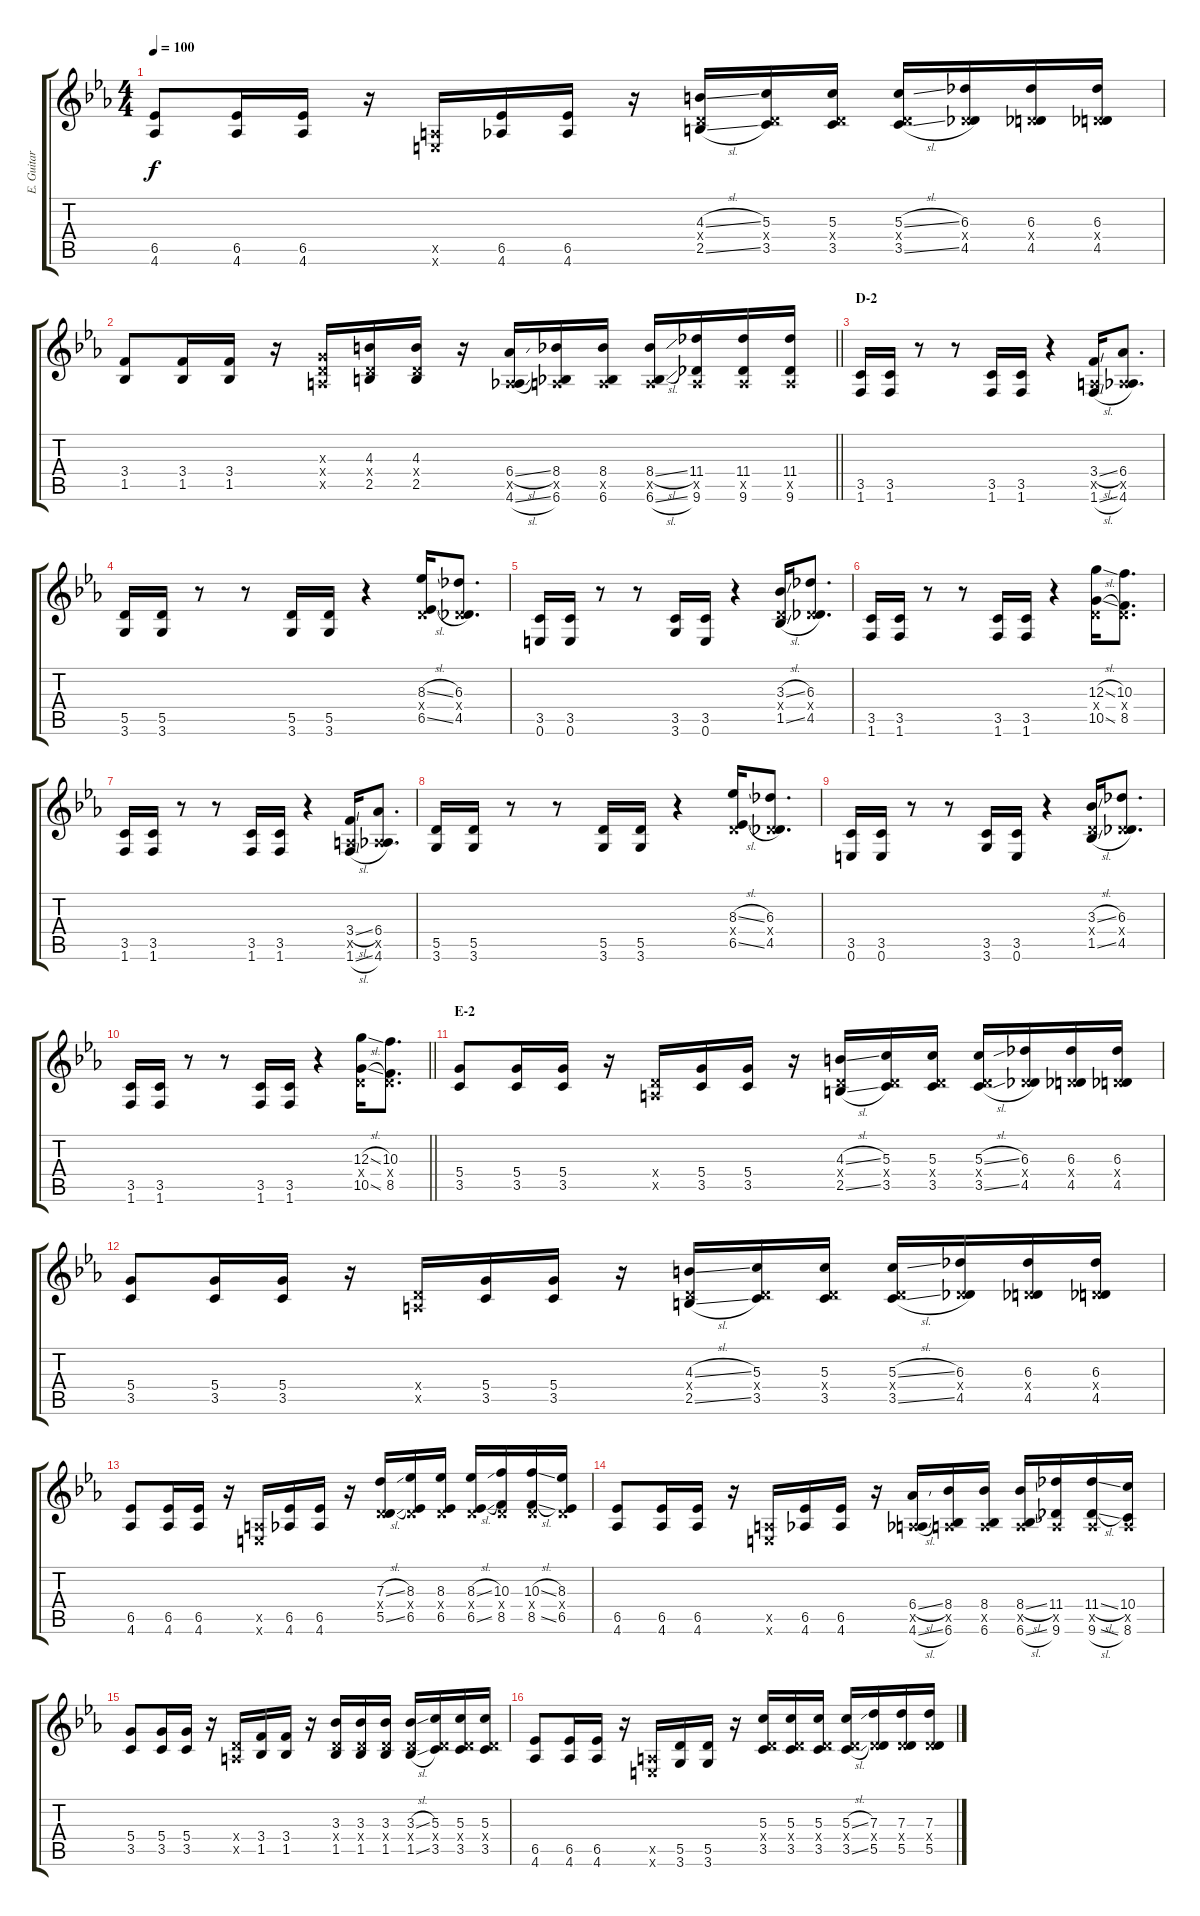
\track ("E. Guitar II" "E. Guitar ") {instrument overdrivenguitar}
\staff {score tabs}
\tuning (E4 B3 G3 D3 A2 E2) {hide}
\ts (4 4)
\tempo 100
\clef g2
\ks eb
(6.5 4.6).8{dy f} (6.5 4.6).16 (6.5 4.6).16 r.16 (0.5{x} 0.6{x}).16 (6.5 4.6).16 (6.5 4.6).16 r.16 (4.3{sl} 0.4{x} 2.5{sl}).16 (5.3 0.4{x} 3.5).16 (5.3 0.4{x} 3.5).16 (5.3{sl} 0.4{x} 3.5{sl}).16 (6.3 0.4{x} 4.5).16 (6.3 0.4{x} 4.5).16 (6.3 0.4{x} 4.5).16 |
\barLineRight lightlight
(3.4 1.5).8 (3.4 1.5).16 (3.4 1.5).16 r.16 (0.3{x} 0.4{x} 0.5{x}).16 (4.3 0.4{x} 2.5).16 (4.3 0.4{x} 2.5).16 r.16 (6.4{sl} 0.5{x} 4.6{sl}).16 (8.4 0.5{x} 6.6).16 (8.4 0.5{x} 6.6).16 (8.4{sl} 0.5{x} 6.6{sl}).16 (11.4 0.5{x} 9.6).16 (11.4 0.5{x} 9.6).16 (11.4 0.5{x} 9.6).16 |
\section ("" "D-2")
(3.5 1.6).16 (3.5 1.6).16 r.8 r.8 (3.5 1.6).16 (3.5 1.6).16 r.4 (3.4{sl} 0.5{x} 1.6{sl}).16 (6.4 0.5{x} 4.6).8{d} |
(5.5 3.6).16 (5.5 3.6).16 r.8 r.8 (5.5 3.6).16 (5.5 3.6).16 r.4 (8.3{sl} 0.4{x} 6.5{sl}).16 (6.3 0.4{x} 4.5).8{d} |
(3.5 0.6).16 (3.5 0.6).16 r.8 r.8 (3.5 3.6).16 (3.5 0.6).16 r.4 (3.3{sl} 0.4{x} 1.5{sl}).16 (6.3 0.4{x} 4.5).8{d} |
(3.5 1.6).16 (3.5 1.6).16 r.8 r.8 (3.5 1.6).16 (3.5 1.6).16 r.4 (12.3{sl} 0.4{x} 10.5{sl}).16 (10.3 0.4{x} 8.5).8{d} |
(3.5 1.6).16 (3.5 1.6).16 r.8 r.8 (3.5 1.6).16 (3.5 1.6).16 r.4 (3.4{sl} 0.5{x} 1.6{sl}).16 (6.4 0.5{x} 4.6).8{d} |
(5.5 3.6).16 (5.5 3.6).16 r.8 r.8 (5.5 3.6).16 (5.5 3.6).16 r.4 (8.3{sl} 0.4{x} 6.5{sl}).16 (6.3 0.4{x} 4.5).8{d} |
(3.5 0.6).16 (3.5 0.6).16 r.8 r.8 (3.5 3.6).16 (3.5 0.6).16 r.4 (3.3{sl} 0.4{x} 1.5{sl}).16 (6.3 0.4{x} 4.5).8{d} |
\barLineRight lightlight
(3.5 1.6).16 (3.5 1.6).16 r.8 r.8 (3.5 1.6).16 (3.5 1.6).16 r.4 (12.3{sl} 0.4{x} 10.5{sl}).16 (10.3 0.4{x} 8.5).8{d} |
\section ("" "E-2")
(5.4 3.5).8 (5.4 3.5).16 (5.4 3.5).16 r.16 (0.4{x} 0.5{x}).16 (5.4 3.5).16 (5.4 3.5).16 r.16 (4.3{sl} 0.4{x} 2.5{sl}).16 (5.3 0.4{x} 3.5).16 (5.3 0.4{x} 3.5).16 (5.3{sl} 0.4{x} 3.5{sl}).16 (6.3 0.4{x} 4.5).16 (6.3 0.4{x} 4.5).16 (6.3 0.4{x} 4.5).16 |
(5.4 3.5).8 (5.4 3.5).16 (5.4 3.5).16 r.16 (0.4{x} 0.5{x}).16 (5.4 3.5).16 (5.4 3.5).16 r.16 (4.3{sl} 0.4{x} 2.5{sl}).16 (5.3 0.4{x} 3.5).16 (5.3 0.4{x} 3.5).16 (5.3{sl} 0.4{x} 3.5{sl}).16 (6.3 0.4{x} 4.5).16 (6.3 0.4{x} 4.5).16 (6.3 0.4{x} 4.5).16 |
(6.5 4.6).8 (6.5 4.6).16 (6.5 4.6).16 r.16 (0.5{x} 0.6{x}).16 (6.5 4.6).16 (6.5 4.6).16 r.16 (7.3{sl} 0.4{x} 5.5{sl}).16 (8.3 0.4{x} 6.5).16 (8.3 0.4{x} 6.5).16 (8.3{sl} 0.4{x} 6.5{sl}).16 (10.3 0.4{x} 8.5).16 (10.3{sl} 0.4{x} 8.5{sl}).16 (8.3 0.4{x} 6.5).16 |
(6.5 4.6).8 (6.5 4.6).16 (6.5 4.6).16 r.16 (0.5{x} 0.6{x}).16 (6.5 4.6).16 (6.5 4.6).16 r.16 (6.4{sl} 0.5{x} 4.6{sl}).16 (8.4 0.5{x} 6.6).16 (8.4 0.5{x} 6.6).16 (8.4{sl} 0.5{x} 6.6{sl}).16 (11.4 0.5{x} 9.6).16 (11.4{sl} 0.5{x} 9.6{sl}).16 (10.4 0.5{x} 8.6).16 |
(5.4 3.5).8 (5.4 3.5).16 (5.4 3.5).16 r.16 (0.4{x} 0.5{x}).16 (3.4 1.5).16 (3.4 1.5).16 r.16 (3.3 0.4{x} 1.5).16 (3.3 0.4{x} 1.5).16 (3.3 0.4{x} 1.5).16 (3.3{sl} 0.4{x} 1.5{sl}).16 (5.3 0.4{x} 3.5).16 (5.3 0.4{x} 3.5).16 (5.3 0.4{x} 3.5).16 |
(6.5 4.6).8 (6.5 4.6).16 (6.5 4.6).16 r.16 (0.5{x} 0.6{x}).16 (5.5 3.6).16 (5.5 3.6).16 r.16 (5.3 0.4{x} 3.5).16 (5.3 0.4{x} 3.5).16 (5.3 0.4{x} 3.5).16 (5.3{sl} 0.4{x} 3.5{sl}).16 (7.3 0.4{x} 5.5).16 (7.3 0.4{x} 5.5).16 (7.3 0.4{x} 5.5).16
